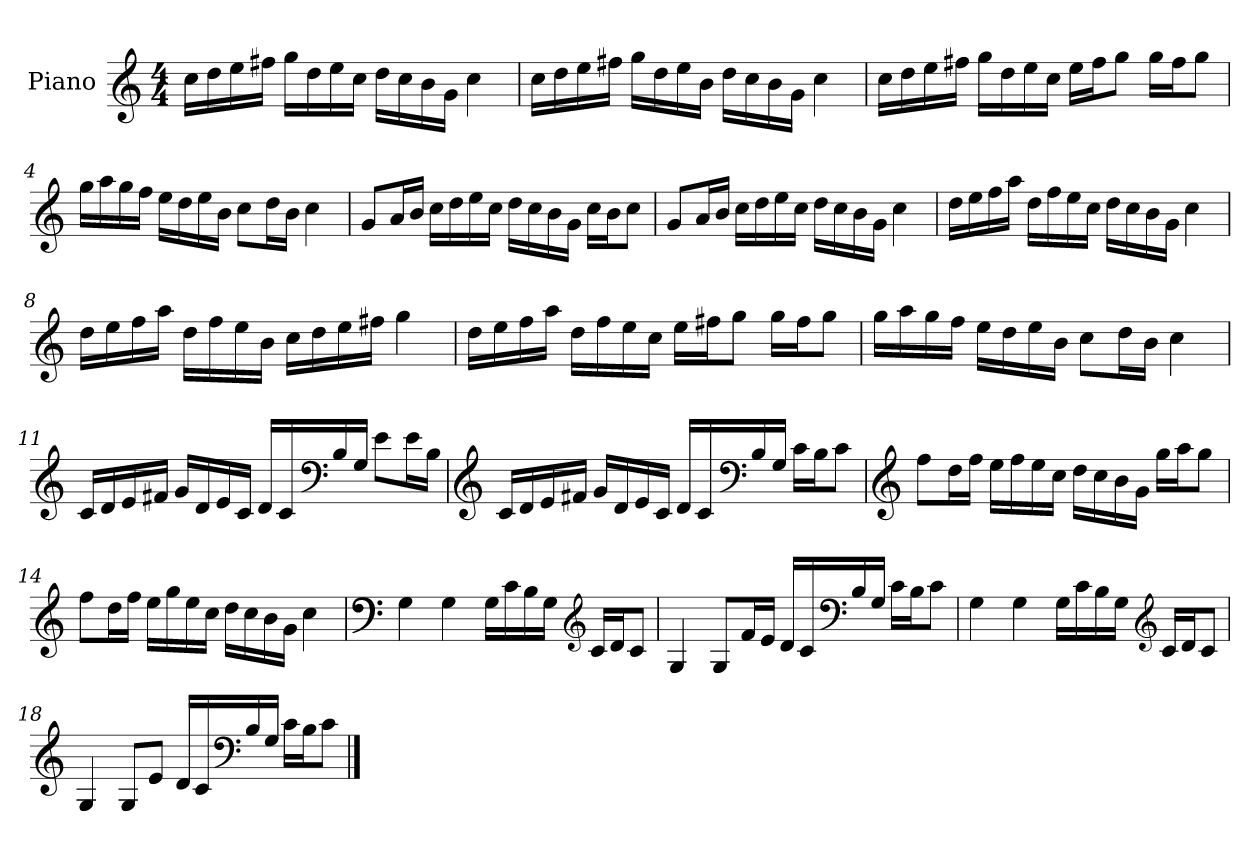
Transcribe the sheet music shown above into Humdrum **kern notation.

**kern
*part1
*staff1
*I"Piano
*I'P-no
*clefG2
*k[]
*M4/4
*MM90
=1
16cc\LL
16dd\
16ee\
16ff#X\JJ
16gg\LL
16dd\
16ee\
16cc\JJ
16dd\LL
16cc\
16b\
16g\JJ
4cc\
=2
16cc\LL
16dd\
16ee\
16ff#X\JJ
16gg\LL
16dd\
16ee\
16b\JJ
16dd\LL
16cc\
16b\
16g\JJ
4cc\
=3
16cc\LL
16dd\
16ee\
16ff#X\JJ
16gg\LL
16dd\
16ee\
16cc\JJ
16ee\LL
16ff#\J
8gg\J
16gg\LL
16ff#\J
8gg\J
!!LO:LB:g=z
=4
16gg\LL
16aa\
16gg\
16ff\JJ
16ee\LL
16dd\
16ee\
16b\JJ
8cc\L
16dd\L
16b\JJ
4cc\
=5
8g/L
16a/L
16b/JJ
16cc\LL
16dd\
16ee\
16cc\JJ
16dd\LL
16cc\
16b\
16g\JJ
16cc\LL
16b\J
8cc\J
=6
8g/L
16a/L
16b/JJ
16cc\LL
16dd\
16ee\
16cc\JJ
16dd\LL
16cc\
16b\
16g\JJ
4cc\
!!LO:LB:g=z
=7
16dd\LL
16ee\
16ff\
16aa\JJ
16dd\LL
16ff\
16ee\
16cc\JJ
16dd\LL
16cc\
16b\
16g\JJ
4cc\
=8
16dd\LL
16ee\
16ff\
16aa\JJ
16dd\LL
16ff\
16ee\
16b\JJ
16cc\LL
16dd\
16ee\
16ff#X\JJ
4gg\
=9
16dd\LL
16ee\
16ff\
16aa\JJ
16dd\LL
16ff\
16ee\
16cc\JJ
16ee\LL
16ff#X\J
8gg\J
16gg\LL
16ff#\J
8gg\J
!!LO:LB:g=z
=10
16gg\LL
16aa\
16gg\
16ff\JJ
16ee\LL
16dd\
16ee\
16b\JJ
8cc\L
16dd\L
16b\JJ
4cc\
=11
16c/LL
16d/
16e/
16f#X/JJ
16g/LL
16d/
16e/
16c/JJ
16d/LL
16c/
*clefF4
16B/
16G/JJ
8e\L
16e\L
16B\JJ
!!LO:LB:g=z
=12
*clefG2
16c/LL
16d/
16e/
16f#X/JJ
16g/LL
16d/
16e/
16c/JJ
16d/LL
16c/
*clefF4
16B/
16G/JJ
16c\LL
16B\J
8c\J
=13
*clefG2
8ff\L
16dd\L
16ff\JJ
16ee\LL
16ff\
16ee\
16cc\JJ
16dd\LL
16cc\
16b\
16g\JJ
16gg\LL
16aa\J
8gg\J
=14
8ff\L
16dd\L
16ff\JJ
16ee\LL
16gg\
16ee\
16cc\JJ
16dd\LL
16cc\
16b\
16g\JJ
4cc\
!!LO:LB:g=z
=15
*clefF4
4G\
4G\
16G\LL
16c\
16B\
16G\JJ
*clefG2
16c/LL
16d/J
8c/J
=16
4G/
8G/L
16f/L
16e/JJ
16d/LL
16c/
*clefF4
16B/
16G/JJ
16c\LL
16B\J
8c\J
=17
4G\
4G\
16G\LL
16c\
16B\
16G\JJ
*clefG2
16c/LL
16d/J
8c/J
!!LO:LB:g=z
=18
4G/
8G/L
8e/J
16d/LL
16c/
*clefF4
16B/
16G/JJ
16c\LL
16B\J
8c\J
==
*-
